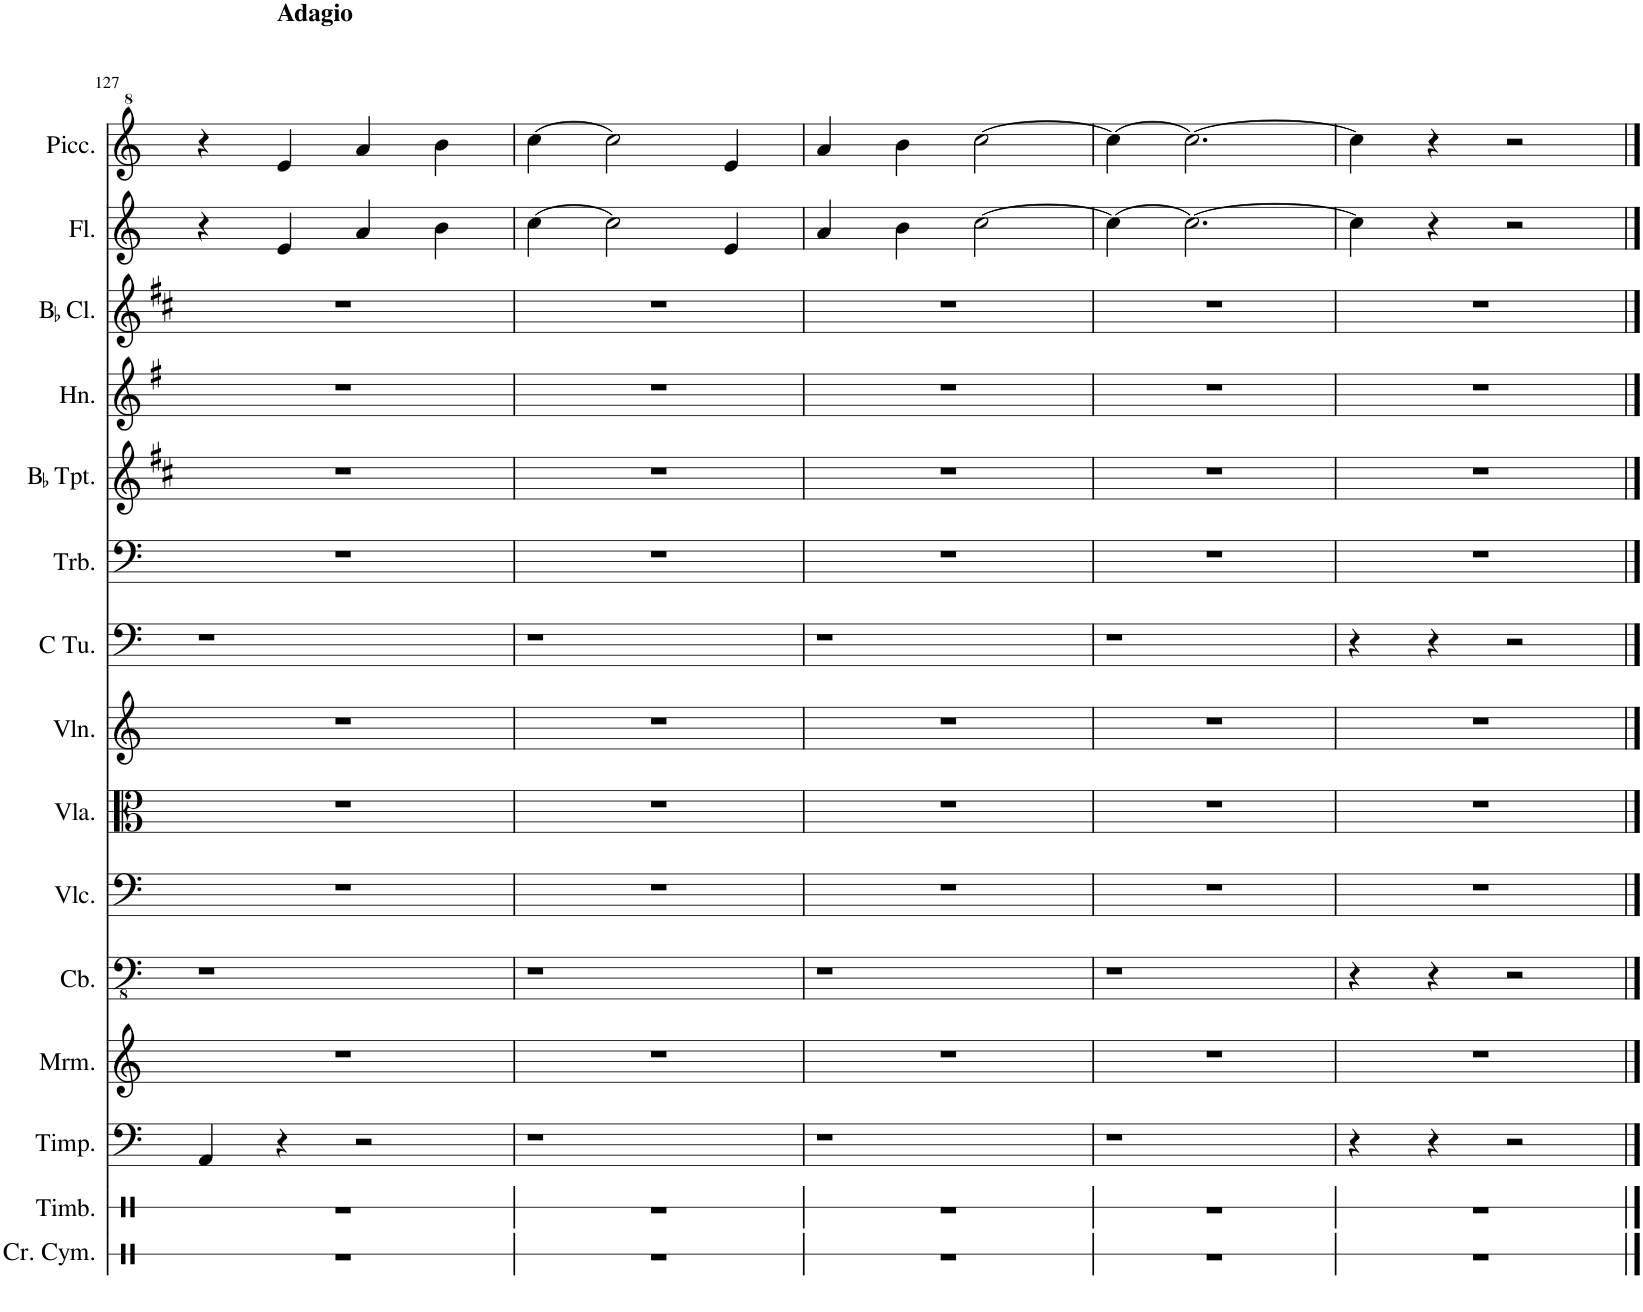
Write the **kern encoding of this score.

**kern	**kern	**kern	**kern	**kern	**kern	**kern	**kern	**kern	**kern	**kern	**kern	**kern	**kern	**kern
*part15	*part14	*part13	*part12	*part11	*part10	*part9	*part8	*part7	*part6	*part5	*part4	*part3	*part2	*part1
*staff15	*staff14	*staff13	*staff12	*staff11	*staff10	*staff9	*staff8	*staff7	*staff6	*staff5	*staff4	*staff3	*staff2	*staff1
*I"Crash Cymbal	*I"Timbales	*I"Timpani	*I"Marimba	*I"Double Bass	*I"Violoncello	*I"Viola	*I"Violin	*I"C Tuba	*I"Trombone	*I"BaccidentalFlat Trumpet	*I"Horn	*I"BaccidentalFlat Clarinet	*I"Flute	*I"Piccolo
*I'Cr. Cym.	*I'Timb.	*I'Timp.	*I'Mrm.	*	*I'Vlc.	*I'Vla.	*I'Vln.	*I'C Tu.	*I'Trb.	*I'BaccidentalFlat Tpt.	*I'Hn.	*I'BaccidentalFlat Cl.	*I'Fl.	*I'Picc.
!!LO:PB:g=z
*clefX	*clefX	*clefF4	*clefG2	*clefFv4	*clefF4	*clefC3	*clefG2	*clefF4	*clefF4	*clefG2	*clefG2	*clefG2	*clefG2	*clefG^2
*	*	*	*	*Trd7c12	*	*	*	*	*	*Trd1c2	*Trd4c7	*Trd1c2	*	*Trd-7c-12
*k[]	*k[]	*k[]	*k[]	*k[]	*k[]	*k[]	*k[]	*k[]	*k[]	*k[f#c#]	*k[f#]	*k[f#c#]	*k[]	*k[]
*M4/4	*M4/4	*M4/4	*M4/4	*M4/4	*M4/4	*M4/4	*M4/4	*M4/4	*M4/4	*M4/4	*M4/4	*M4/4	*M4/4	*M4/4
=127	=127	=127	=127	=127	=127	=127	=127	=127	=127	=127	=127	=127	=127	=127
1r	1r	4AA/	1r	1r	1r	1r	1r	1r	1r	1r	1r	1r	4r	4r
!	!	!	!	!	!	!	!	!	!	!	!	!	!	!LO:TX:a:B:t=Adagio
.	.	4r	.	.	.	.	.	.	.	.	.	.	4e/	4ee/
.	.	2r	.	.	.	.	.	.	.	.	.	.	4a/	4aa/
.	.	.	.	.	.	.	.	.	.	.	.	.	4b\	4bb\
=128	=128	=128	=128	=128	=128	=128	=128	=128	=128	=128	=128	=128	=128	=128
1r	1r	1r	1r	1r	1r	1r	1r	1r	1r	1r	1r	1r	[4cc\	[4ccc\
.	.	.	.	.	.	.	.	.	.	.	.	.	2cc\]	2ccc\]
.	.	.	.	.	.	.	.	.	.	.	.	.	4e/	4ee/
=129	=129	=129	=129	=129	=129	=129	=129	=129	=129	=129	=129	=129	=129	=129
1r	1r	1r	1r	1r	1r	1r	1r	1r	1r	1r	1r	1r	4a/	4aa/
.	.	.	.	.	.	.	.	.	.	.	.	.	4b\	4bb\
.	.	.	.	.	.	.	.	.	.	.	.	.	[2cc\	[2ccc\
=130	=130	=130	=130	=130	=130	=130	=130	=130	=130	=130	=130	=130	=130	=130
1r	1r	1r	1r	1r	1r	1r	1r	1r	1r	1r	1r	1r	4cc\_	4ccc\_
.	.	.	.	.	.	.	.	.	.	.	.	.	2.cc\_	2.ccc\_
=131	=131	=131	=131	=131	=131	=131	=131	=131	=131	=131	=131	=131	=131	=131
1r	1r	4r	1r	4r	1r	1r	1r	4r	1r	1r	1r	1r	4cc\]	4ccc\]
.	.	4r	.	4r	.	.	.	4r	.	.	.	.	4r	4r
.	.	2r	.	2r	.	.	.	2r	.	.	.	.	2r	2r
==	==	==	==	==	==	==	==	==	==	==	==	==	==	==
*-	*-	*-	*-	*-	*-	*-	*-	*-	*-	*-	*-	*-	*-	*-
